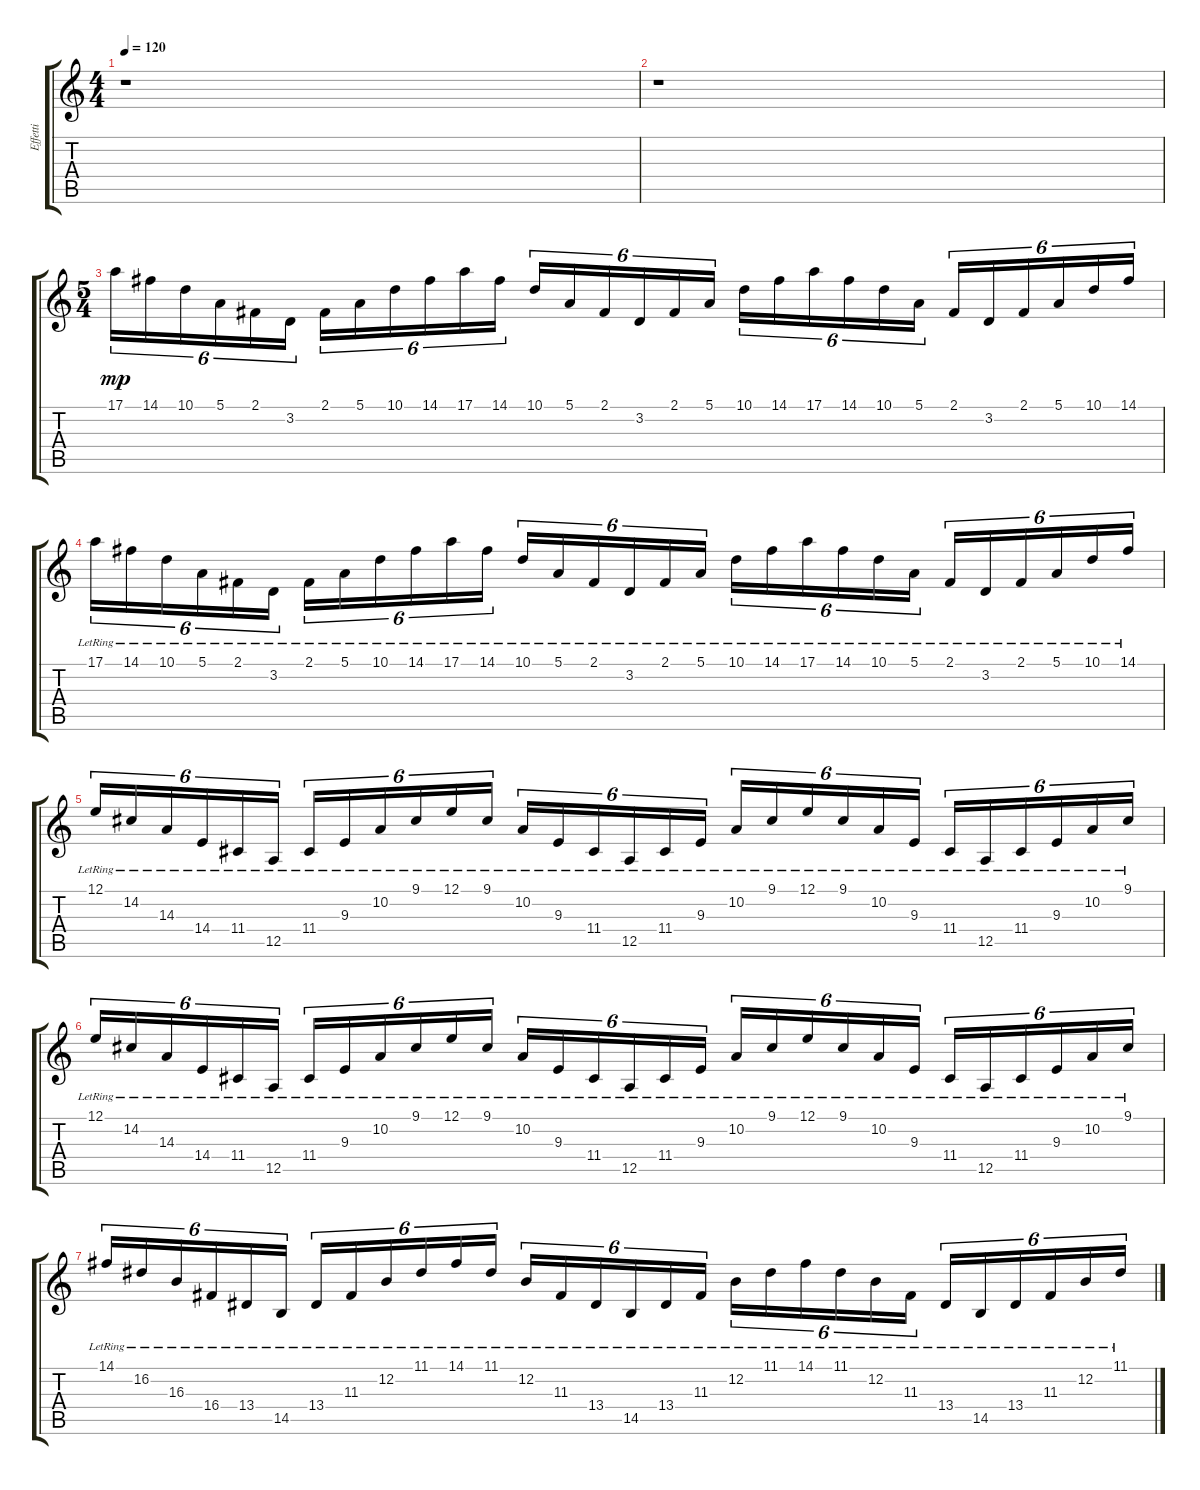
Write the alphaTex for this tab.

\track ("Effetti" "Effetti") {instrument fx2soundtrack}
\staff {score tabs}
\tuning (E4 B3 G3 D3 A2 E2) {hide}
\ts (4 4)
\tempo 120
\clef g2
\ks c
r.1{dy f} |
r.1 |
\ts (5 4)
17.1.16{tu (6 4) dy mp instrument fx7echoes} 14.1.16{tu (6 4)} 10.1.16{tu (6 4)} 5.1.16{tu (6 4)} 2.1.16{tu (6 4)} 3.2.16{tu (6 4)} 2.1.16{tu (6 4)} 5.1.16{tu (6 4)} 10.1.16{tu (6 4)} 14.1.16{tu (6 4)} 17.1.16{tu (6 4)} 14.1.16{tu (6 4)} 10.1.16{tu (6 4)} 5.1.16{tu (6 4)} 2.1.16{tu (6 4)} 3.2.16{tu (6 4)} 2.1.16{tu (6 4)} 5.1.16{tu (6 4)} 10.1.16{tu (6 4)} 14.1.16{tu (6 4)} 17.1.16{tu (6 4)} 14.1.16{tu (6 4)} 10.1.16{tu (6 4)} 5.1.16{tu (6 4)} 2.1.16{tu (6 4)} 3.2.16{tu (6 4)} 2.1.16{tu (6 4)} 5.1.16{tu (6 4)} 10.1.16{tu (6 4)} 14.1.16{tu (6 4)} |
17.1{lr}.16{tu (6 4) instrument fx7echoes} 14.1{lr}.16{tu (6 4)} 10.1{lr}.16{tu (6 4)} 5.1{lr}.16{tu (6 4)} 2.1{lr}.16{tu (6 4)} 3.2{lr}.16{tu (6 4)} 2.1{lr}.16{tu (6 4)} 5.1{lr}.16{tu (6 4)} 10.1{lr}.16{tu (6 4)} 14.1{lr}.16{tu (6 4)} 17.1{lr}.16{tu (6 4)} 14.1{lr}.16{tu (6 4)} 10.1{lr}.16{tu (6 4)} 5.1{lr}.16{tu (6 4)} 2.1{lr}.16{tu (6 4)} 3.2{lr}.16{tu (6 4)} 2.1{lr}.16{tu (6 4)} 5.1{lr}.16{tu (6 4)} 10.1{lr}.16{tu (6 4)} 14.1{lr}.16{tu (6 4)} 17.1{lr}.16{tu (6 4)} 14.1{lr}.16{tu (6 4)} 10.1{lr}.16{tu (6 4)} 5.1{lr}.16{tu (6 4)} 2.1{lr}.16{tu (6 4)} 3.2{lr}.16{tu (6 4)} 2.1{lr}.16{tu (6 4)} 5.1{lr}.16{tu (6 4)} 10.1{lr}.16{tu (6 4)} 14.1{lr}.16{tu (6 4)} |
12.1{lr}.16{tu (6 4) instrument fx7echoes} 14.2{lr}.16{tu (6 4)} 14.3{lr}.16{tu (6 4)} 14.4{lr}.16{tu (6 4)} 11.4{lr}.16{tu (6 4)} 12.5{lr}.16{tu (6 4)} 11.4{lr}.16{tu (6 4)} 9.3{lr}.16{tu (6 4)} 10.2{lr}.16{tu (6 4)} 9.1{lr}.16{tu (6 4)} 12.1{lr}.16{tu (6 4)} 9.1{lr}.16{tu (6 4)} 10.2{lr}.16{tu (6 4)} 9.3{lr}.16{tu (6 4)} 11.4{lr}.16{tu (6 4)} 12.5{lr}.16{tu (6 4)} 11.4{lr}.16{tu (6 4)} 9.3{lr}.16{tu (6 4)} 10.2{lr}.16{tu (6 4)} 9.1{lr}.16{tu (6 4)} 12.1{lr}.16{tu (6 4)} 9.1{lr}.16{tu (6 4)} 10.2{lr}.16{tu (6 4)} 9.3{lr}.16{tu (6 4)} 11.4{lr}.16{tu (6 4)} 12.5{lr}.16{tu (6 4)} 11.4{lr}.16{tu (6 4)} 9.3{lr}.16{tu (6 4)} 10.2{lr}.16{tu (6 4)} 9.1{lr}.16{tu (6 4)} |
12.1{lr}.16{tu (6 4) instrument fx7echoes} 14.2{lr}.16{tu (6 4)} 14.3{lr}.16{tu (6 4)} 14.4{lr}.16{tu (6 4)} 11.4{lr}.16{tu (6 4)} 12.5{lr}.16{tu (6 4)} 11.4{lr}.16{tu (6 4)} 9.3{lr}.16{tu (6 4)} 10.2{lr}.16{tu (6 4)} 9.1{lr}.16{tu (6 4)} 12.1{lr}.16{tu (6 4)} 9.1{lr}.16{tu (6 4)} 10.2{lr}.16{tu (6 4)} 9.3{lr}.16{tu (6 4)} 11.4{lr}.16{tu (6 4)} 12.5{lr}.16{tu (6 4)} 11.4{lr}.16{tu (6 4)} 9.3{lr}.16{tu (6 4)} 10.2{lr}.16{tu (6 4)} 9.1{lr}.16{tu (6 4)} 12.1{lr}.16{tu (6 4)} 9.1{lr}.16{tu (6 4)} 10.2{lr}.16{tu (6 4)} 9.3{lr}.16{tu (6 4)} 11.4{lr}.16{tu (6 4)} 12.5{lr}.16{tu (6 4)} 11.4{lr}.16{tu (6 4)} 9.3{lr}.16{tu (6 4)} 10.2{lr}.16{tu (6 4)} 9.1{lr}.16{tu (6 4)} |
14.1{lr}.16{tu (6 4) instrument fx7echoes} 16.2{lr}.16{tu (6 4)} 16.3{lr}.16{tu (6 4)} 16.4{lr}.16{tu (6 4)} 13.4{lr}.16{tu (6 4)} 14.5{lr}.16{tu (6 4)} 13.4{lr}.16{tu (6 4)} 11.3{lr}.16{tu (6 4)} 12.2{lr}.16{tu (6 4)} 11.1{lr}.16{tu (6 4)} 14.1{lr}.16{tu (6 4)} 11.1{lr}.16{tu (6 4)} 12.2{lr}.16{tu (6 4)} 11.3{lr}.16{tu (6 4)} 13.4{lr}.16{tu (6 4)} 14.5{lr}.16{tu (6 4)} 13.4{lr}.16{tu (6 4)} 11.3{lr}.16{tu (6 4)} 12.2{lr}.16{tu (6 4)} 11.1{lr}.16{tu (6 4)} 14.1{lr}.16{tu (6 4)} 11.1{lr}.16{tu (6 4)} 12.2{lr}.16{tu (6 4)} 11.3{lr}.16{tu (6 4)} 13.4{lr}.16{tu (6 4)} 14.5{lr}.16{tu (6 4)} 13.4{lr}.16{tu (6 4)} 11.3{lr}.16{tu (6 4)} 12.2{lr}.16{tu (6 4)} 11.1{lr}.16{tu (6 4)}
